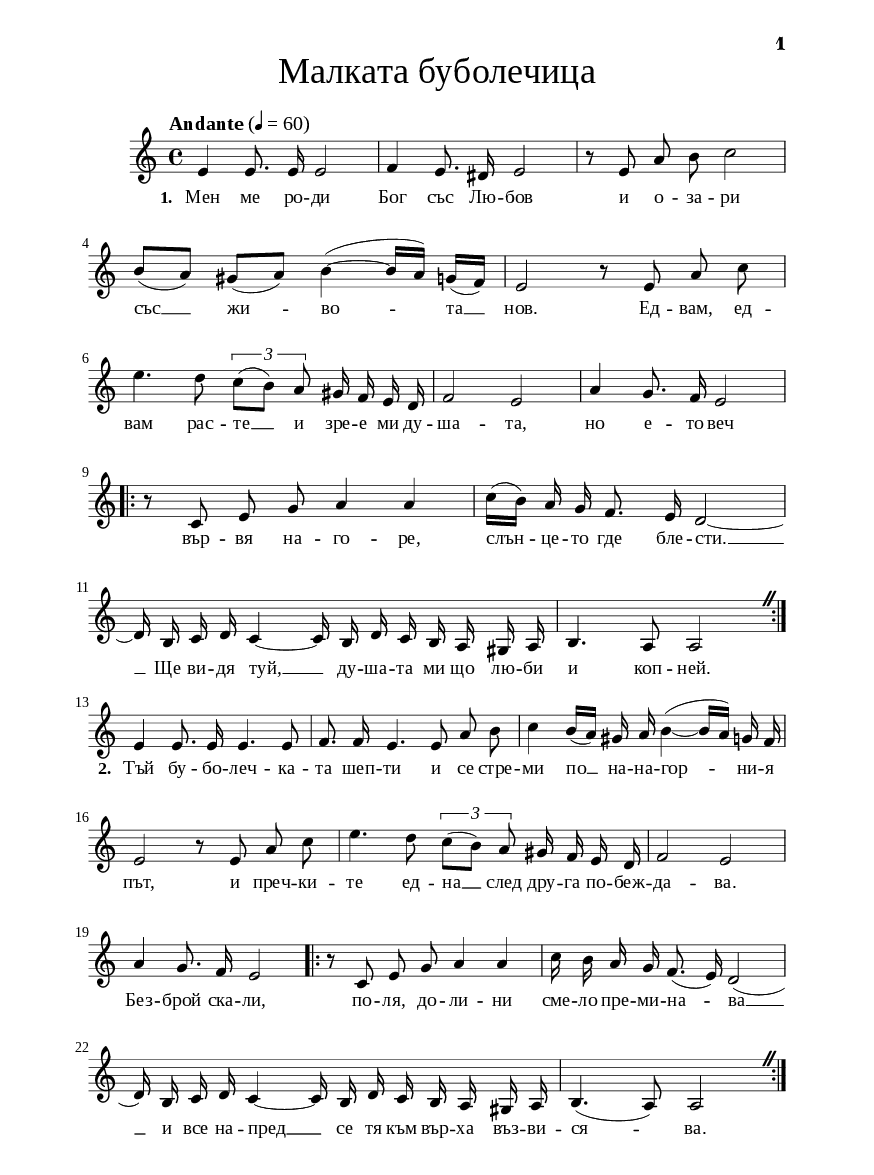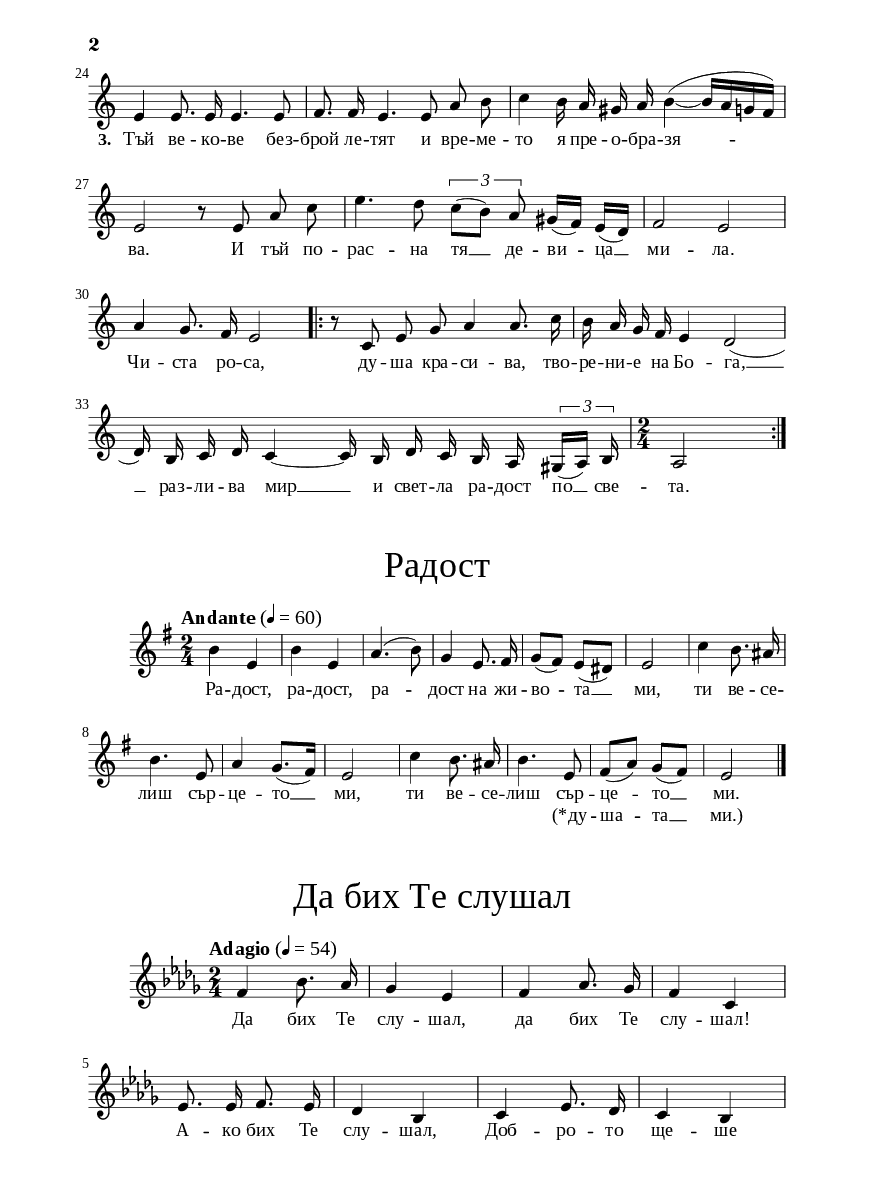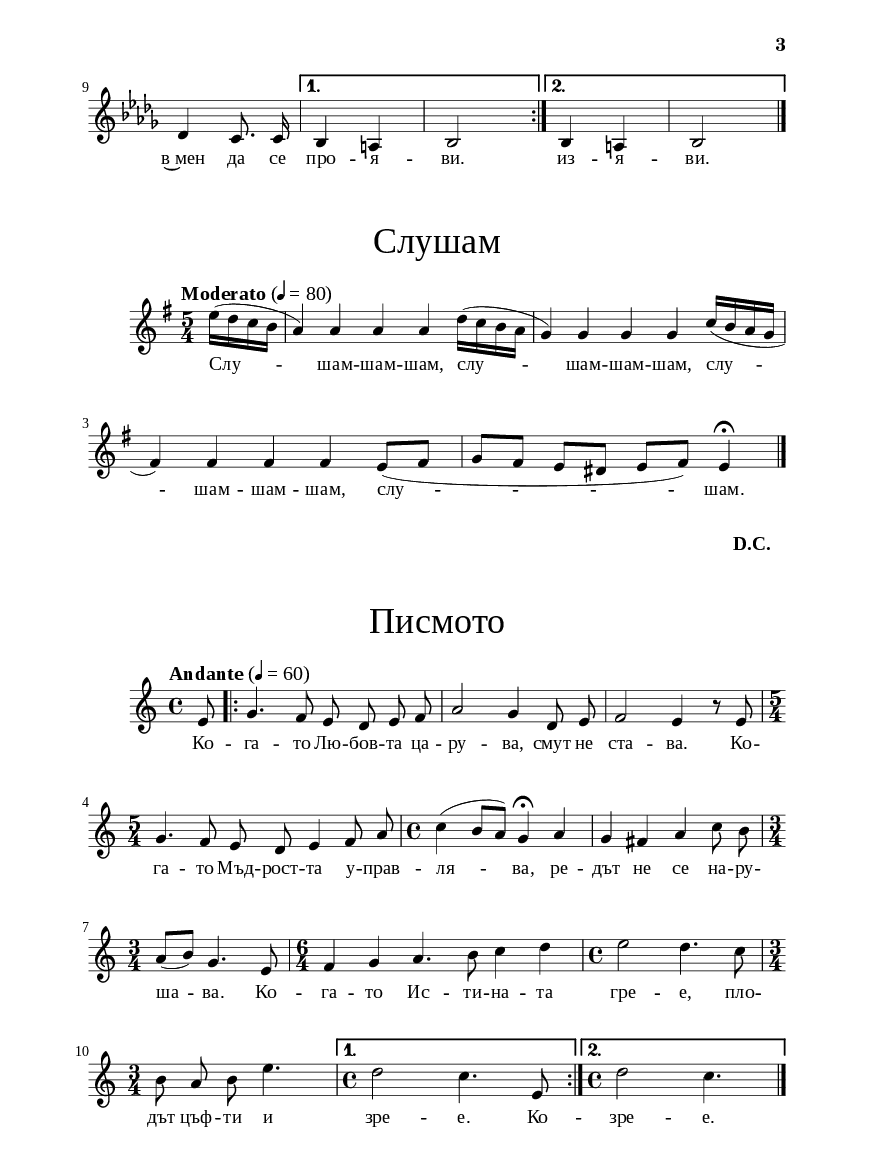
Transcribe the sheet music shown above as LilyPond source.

% Виж за разположението на текста.
\version "2.24.4"

% include paper part and global functions
\include "include/globals.ily"

\bookpart {
  \label #'ref173
  \tocItem \markup "Малката буболечица"
  \include "include/bookpart-paper.ily"
  \score {
    \include "include/score-layout.ily"

    \new Voice \absolute {
      \clef treble
      \key a \minor
      \time 4/4
      \tempoFunc "Andante" 4 "60"
      \autoBeamOff
      e'4  e'8.  e'16  e'2 | % 2
      f'4  e'8.  dis'16  e'2 | % 3
      r8  e'8  a'8  b'8  c''2 \break | % 4
      b'8 ( [  a'8  ])   gis'8 ( [  a'8 ])
      b'4  ( ~  b'16  [ a'16]  )  g'16 (
      [f'16 ]  )  | % 5
      e'2 r8 e'8  a'8  c''8 \break | % 6
      e''4.  d''8 \tweak direction #up \times 2/3 {
        \once \override Slur.positions = #'(1 . 1) c''8  (  [ b'8 ])  a'8
      }
      gis'16  f'16  e'16  d'16 | % 7
      f'2  e'2 | % 8
      a'4  g'8.  f'16  e'2 \break
      \repeat
      volta 2 {
        | % 9
        \autoBeamOff  r8  c'8  e'8  g'8  a'4  a'4 |
        c''16 ( [  b'16 ] )  a'16  g'16
        f'8.  e'16  d'2 ~ | % 11
        d'16  b16  c'16  d'16  c'4 ~
        c'16  b16  d'16  c'16  b16
        a16  gis16  a16 | % 12
        b4.  a8  a2 \caesura \break
      }

      e'4 e'8. e'16 e'4. e'8 | f'8. f'16  e'4. e'8 a'8 b'8 |  c''4 b'16[ ( a'16 ) ] gis'16 a'16 b'4  ( ~ b'16 [a'16] ) g'16 f'16 | \break

      e'2 r8 e'8 a'8 c''8 | e''4. d''8  \tweak direction #up \times 2/3 {
        \once \override Slur.positions = #'(1 . 1) c''8  [ ( b'8 ) ] a'8
      } gis'16 f'16 e'16 d'16 | f'2 e'2 | \break


      a'4 g'8.  f'16  e'2 |  \bar ".|:" r8 c'8 e' g' a'4 a'4 |  c''16 b' a' g' f'8. ( e'16 ) d'2 (| \break

      d'16)  b16  c'16  d'16  c'4 ~
      c'16  b16  d'16  c'16  b16
      a16  gis16  a16 | % 12
      b4. ( a8 ) a2 \caesura \break \bar ":|."


      e'4 e'8. e'16 e'4. e'8 | f'8. f'16 e'4. e'8 a'8 b'8 |  c''4 b'16  a'16 gis'16 a'16 \autoBeamOn b'4  ( ~ b'16 a'16  g'16 f'16 ) | \break

      e'2 r8 \autoBeamOff e'8 a'8 c''8 | e''4. d''8  \tweak direction #up \times 2/3 {
        \once \override Slur.positions = #'(1 . 1) c''8  ( [  b'8 ) ] a'8
      } gis'16 [( f'16 )] e'16 [(d'16) ] | f'2 e'2 | \break


      a'4 g'8.  f'16  e'2 |  \bar ".|:" r8 c'8 e' g' a'4 a'8. c''16 |

      b'16 a'16 g' f' e'4 d'2 (| \break

      d'16)  b16  c'16  d'16  c'4 ~
      c'16  b16  d'16  c'16  b16 a16 \times 2/3 { gis16 [ ( a16 ) ] b16 }| \time 2/4 a2 \break \bar ":|."
    }

    \addlyrics {
      \set stanza = "1. " Мен ме ро -- ди Бог със Лю --
      бов и о -- за -- ри със __ жи
      -- во -- та __ нов. Ед --
      вам, ед -- вам рас -- те __  и зре
      -- е ми ду -- ша -- та, но е -- то
      веч вър -- вя на -- го -- ре, слън
      -- це -- то где бле -- сти. __
      Ще ви -- дя туй, __ ду -- ша -- та
      ми що лю -- би и коп -- ней.

      \set stanza = "2. " Тъй бу -- бо -- леч -- ка -- та шеп -- ти
      и се стре -- ми по __ на -- на -- гор -- ни -- я път,
      и преч -- ки -- те ед -- на __ след дру -- га
      по -- беж -- да -- ва.
      Без -- брой ска -- ли, по -- ля, до -- ли -- ни
      сме -- ло пре -- ми -- на -- ва __
      и все на -- пред __ се тя към вър -- ха
      въз -- ви -- ся -- ва.

      \set stanza = "3. " Тъй ве -- ко -- ве без -- брой ле -- тят
      и вре -- ме -- то я пре -- о -- бра -- зя -- ва.
      И тъй по -- рас  -- на тя __ де -- ви -- ца __ ми -- ла.
      Чи -- ста ро -- са, ду -- ша кра -- си -- ва,
      тво -- ре -- ни -- е на Бо -- га, __
      раз -- ли -- ва мир __ и свет -- ла ра -- дост
      по __ све -- та.

    }

    \header {
      title = \titleFunc #'ref_desc_17 "Малката буболечица" "Malkata bubolečica"
    }

    \midi{}

  } % score
  \markup \vspace #2
  \label #'ref174_3
  \tocItem \markup "Радост"
  \include "include/bookpart-paper.ily"
  \score {
    \include "include/score-layout.ily"

    \new Voice \absolute {
      \clef treble
      \key e \minor
      \time 2/4
      \tempoFunc "Andante" 4 "60"
      \autoBeamOff
      b'4 e'4 | % 2
      b'4 e'4 | % 3
      a'4. ( b'8 ) | % 4
      g'4  e'8. fis'16 | % 5
      g'8 ( [fis'8] ) e'8 ( [dis'8] ) | % 6
      e'2 | % 7
      c''4  b'8. ais'16 \break | % 8
      b'4. e'8 | % 9
      a'4  g'8. [( fis'16 )] |
      e'2 | % 11
      c''4  b'8. ais'16 | % 12
      b'4. e'8 | % 13
      fis'8 ([ a'8 ]) g'8 ( [fis'8] ) | % 14
      e'2 \bar "|."
    }

    \addlyrics {
      Ра -- дост,
      ра -- дост, ра -- дост на жи -- во -- та __ ми, ти
      ве -- се -- лиш сър -- це -- то __ ми, ти ве -- се
      -- лиш сър -- це -- то __ ми.}
      \addlyrics {
        \repeat unfold 23 { \skip 2 } (*ду -- ша -- та __ ми.)}

        \header {
          title = \titleFunc #'ref_desc_19 "Радост" "Radost"
        }

        \midi{}

      } % score

      \markup \vspace #2

      \label #'ref174_1
      \tocItem \markup "Да бих Тe слушал"
      \include "include/bookpart-paper.ily"
      \score {
        \include "include/score-layout.ily"

        \new Voice \absolute {
          \clef treble
          \key bes \minor
          \time 2/4
          \tempoFunc "Adagio" 4 "54"
          \autoBeamOff
          \repeat volta 2 {
            f'4 bes'8. as'16 | % 2
            ges'4 es'4 | % 3
            f'4 as'8. ges'16 |  % 4
            f'4 c'4 | \break  % 5
            es'8. es'16 f'8. es'16 | % 6
            des'4 bes4 |   % 7
            c'4 es'8. des'16 |  % 8
            c'4 bes4 | \break % 9
            des'4 c'8. c'16 |
          }
          \alternative {
            {
              bes4 a4 | % 11
              bes2
            }
            {
              bes4 a4 | % 11
              bes2 \bar "|."
            }
          }
        }

        \addlyrics {
          Да бих Те
          слу -- шал, да бих Те слу -- шал! А -- ко бих
          Те слу -- шал, Доб -- ро -- то ще -- ше в~мен да
          се про -- я -- ви. из -- я -- ви.}

          \header {
            title = \titleFunc #'ref_desc_15 "Да бих Тe слушал " "Da bih Te slušal"
          }

          \midi{}

        } % score

        \markup \vspace #2

        \label #'ref174_2
        \tocItem \markup "Слушам"
        \include "include/bookpart-paper.ily"
        \score {
          \include "include/score-layout.ily"
          \new Voice \absolute {
            \clef treble
            \key e \minor
            \time 5/4
            \tempoFunc "Moderato" 4 "80"
            \autoBeamOff
            \partial 4
            e''16 ( [  d''16  c''16  b'16 ] | % 2
            a'4 ) a'4 a'4 a'4  d''16 (
            [  c''16  b'16  a'16 ] | % 3
            g'4 ) g'4 g'4 g'4 c''16 ( [
            b'16 a'16 g'16 ] \break | % 4
            fis'4 ) fis'4 fis'4 fis'4 e'8
            ( [ fis'8 ] | % 5
            g'8 [ fis'8 ] e'8 [ dis'8 ] \stemUp
            e'8 [ fis'8 ])  e'4 ^\fermata  \bar "|."
          }

          \addlyrics {
            Слу --    шам -- шам --
            шам, слу --    шам --
            шам -- шам, слу --
            шам -- шам -- шам, слу --
            шам.}

            \header {
              title = \titleFunc #'ref_desc_20 "Слушам" "Slušam"
            }

            \midi{}

          } % score

          \markup \dcr-one "D.C." #2.1
          \markup \vspace #2

          \label #'ref175
          \tocItem \markup "Писмото"
          \include "include/bookpart-paper.ily"
          \score {
            \include "include/score-layout.ily"

            \new Voice \absolute {
              \clef treble
              \key c \major
              \time 4/4
              \tempoFunc "Andante" 4 "60"
              \autoBeamOff
              \partial 8
              e'8 \repeat volta 2 {
                | % 2
                g'4.  f'8  e'8  d'8  e'8
                f'8 | % 3
                a'2  g'4  d'8  e'8 | % 4
                f'2  e'4 r8  e'8  | \break % 5
                \time 5/4  | % 5
                g'4.  f'8  e'8  d'8  e'4
                f'8  a'8 | % 6
                \time 4/4  | % 6
                c''4 (  b'8 [  a'8 ])   g'4
                ^\fermata  a'4  | % 7
                g'4  fis'4  a'4  c''8
                b'8  % 8
                \time 3/4  \break  | % 8
                a'8 ( [  b'8 ])  g'4.  e'8| % 9
                \time 6/4  | % 9
                f'4  g'4  a'4.  b'8  c''4
                d''4 |
                \time 4/4  |
                e''2  d''4.  c''8 | % 11
                \time 3/4  | % 11
                b'8  a'8  b'8  e''4. |
              }

              \alternative {
                {
                  % 12
                  \time 4/4  % 12
                  d''2  c''4.  e'8 |
                }
                {
                  \time 4/4 d''2  c''4. \bar "|."
                }
              }
            }

            \addlyrics {
              Ко -- га -- то Лю -- бов -- та ца --
              ру -- ва, смут не ста -- ва. Ко --
              га -- то Мъд -- рост -- та у -- прав
              -- ля -- ва, ре -- дът не се
              на -- ру -- ша -- ва. Ко -- га --
              то Ис -- ти -- на -- та гре -- е,
              пло -- дът цъф -- ти и зре -- е.
              Ко -- зре -- е.}

              \header {
                title = \titleFunc #'ref_desc_19 "Писмото" "Pismoto"
              }

              \midi{}

            } % score


          } % bookpart

          % Più mosso
          %
